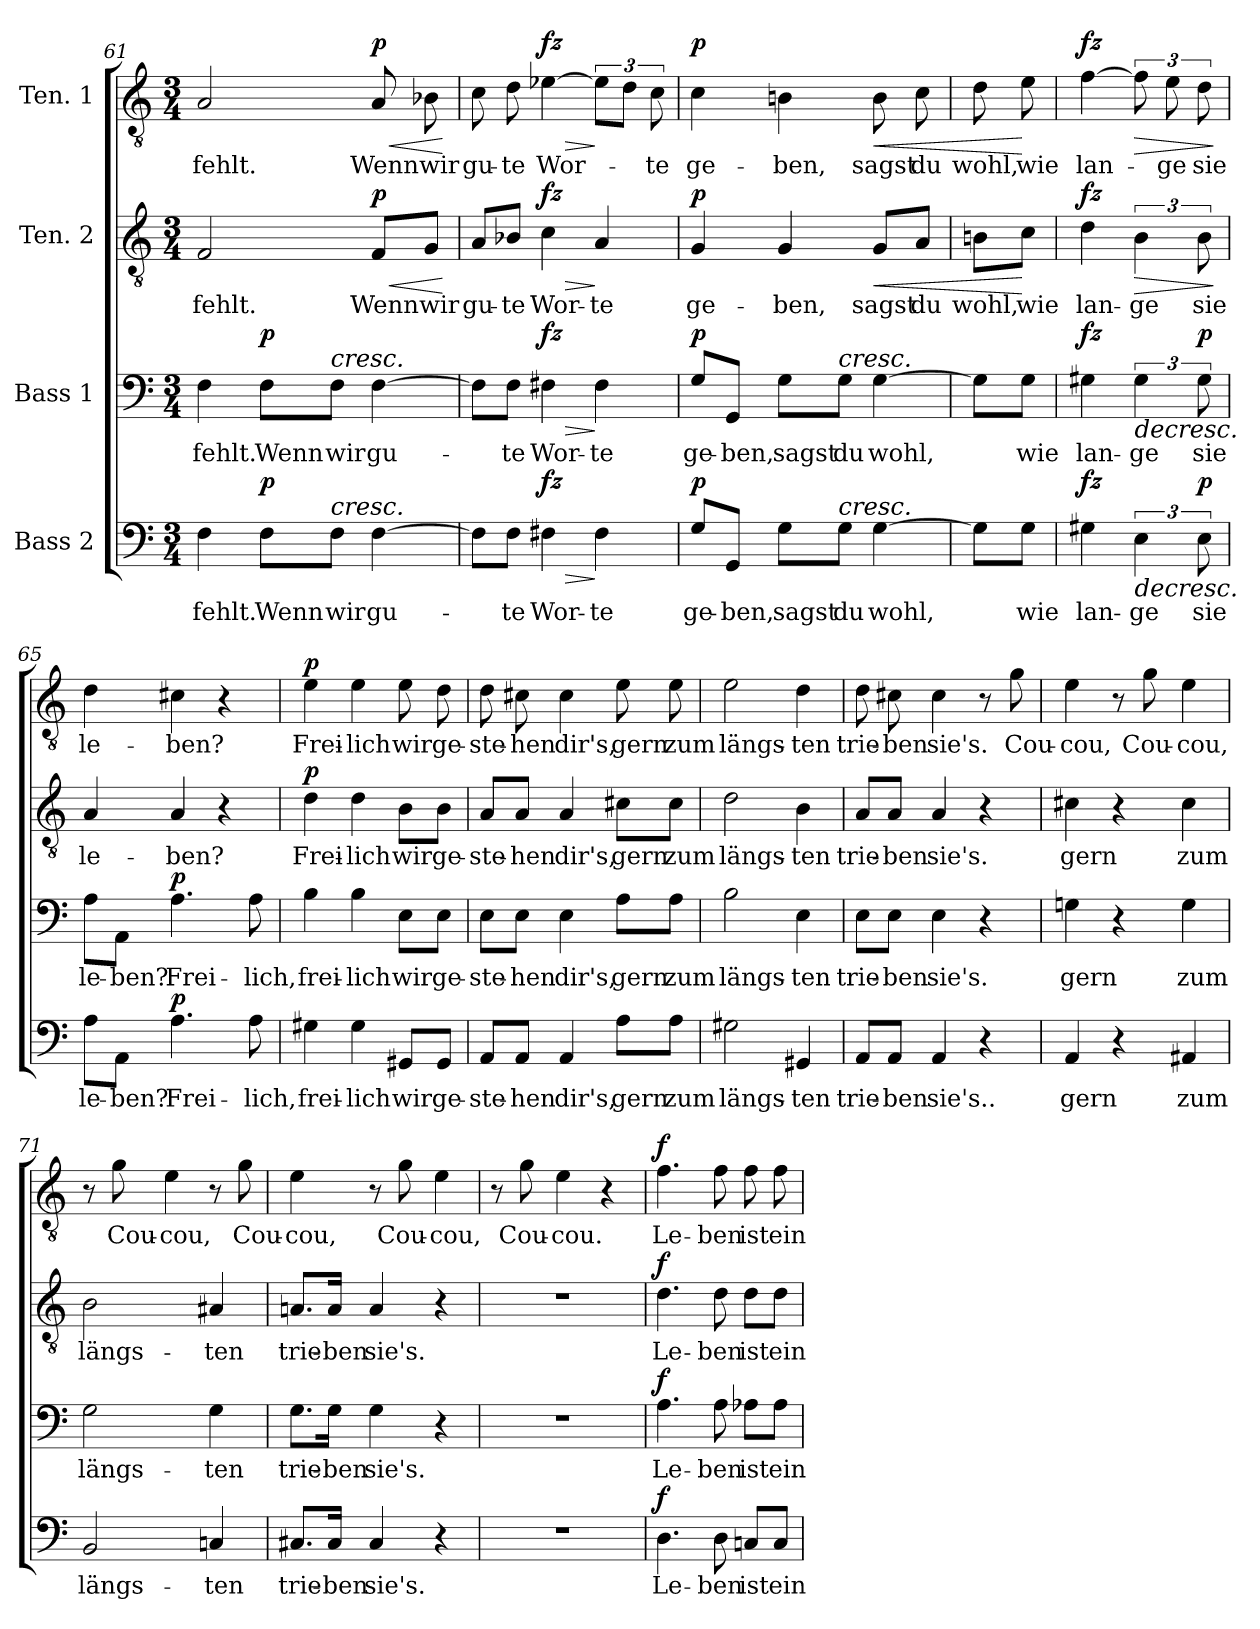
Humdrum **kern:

**kern	**text	**dynam	**kern	**text	**dynam	**kern	**text	**dynam	**kern	**text	**dynam
*part4	*part4	*part4	*part3	*part3	*part3	*part2	*part2	*part2	*part1	*part1	*part1
*staff4	*staff4	*staff4	*staff3	*staff3	*staff3	*staff2	*staff2	*staff2	*staff1	*staff1	*staff1
*I"Bass 2	*	*	*I"Bass 1	*	*	*I"Ten. 2	*	*	*I"Ten. 1	*	*
!!LO:LB:g=z
*clefF4	*	*	*clefF4	*	*	*clefGv2	*	*	*clefGv2	*	*
*k[]	*	*	*k[]	*	*	*k[]	*	*	*k[]	*	*
*M3/4	*	*	*M3/4	*	*	*M3/4	*	*	*M3/4	*	*
=61	=61	=61	=61	=61	=61	=61	=61	=61	=61	=61	=61
!	!LO:LY:b	!	!	!LO:LY:b	!	!	!LO:LY:b	!	!	!LO:LY:b	!
4F\	fehlt.	.	4F\	fehlt.	.	2F/	fehlt.	.	2A/	fehlt.	.
!	!LO:LY:b	!LO:DY:a	!	!LO:LY:b	!LO:DY:a	!	!	!	!	!	!
8F\L	Wenn	p	8F\L	Wenn	p	.	.	.	.	.	.
!	!	!	!LO:TX:a:i:t=cresc.	!	!	!	!	!	!	!	!
!LO:TX:a:i:t=cresc.	!	!	!	!	!	!	!	!	!	!	!
!	!LO:LY:b	!	!	!LO:LY:b	!	!	!	!	!	!	!
8F\J	wir	.	8F\J	wir	.	.	.	.	.	.	.
!	!LO:LY:b	!	!	!LO:LY:b	!	!	!LO:LY:b	!LO:HP:b	!	!LO:LY:b	!LO:HP:b
!	!	!	!	!	!	!	!	!LO:DY:n=1:a	!	!	!LO:DY:n=1:a
[4F\	gu-	.	[4F\	gu-	.	8F/L	Wenn	< p	8A/	Wenn	< p
!	!	!	!	!	!	!	!LO:LY:b	!	!	!LO:LY:b	!
.	.	.	.	.	.	8G/J	wir	.	8B-X\	wir	.
.	.	.	.	.	.	.	.	[	.	.	[
=62	=62	=62	=62	=62	=62	=62	=62	=62	=62	=62	=62
!	!	!	!	!	!	!	!LO:LY:b	!	!	!LO:LY:b	!
8F\L]	.	.	8F\L]	.	.	8A/L	gu-	.	8c\	gu-	.
!	!LO:LY:b	!	!	!LO:LY:b	!	!	!LO:LY:b	!	!	!LO:LY:b	!
8F\J	-te	.	8F\J	-te	.	8B-X/J	-te	.	8d\	-te	.
!	!LO:LY:b	!LO:HP:b	!	!LO:LY:b	!LO:HP:b	!	!LO:LY:b	!LO:HP:b	!	!LO:LY:b	!LO:HP:b
!	!	!LO:DY:n=1:a	!	!	!LO:DY:n=1:a	!	!	!LO:DY:n=1:a	!	!	!LO:DY:n=1:a
4F#X\	Wor-	> fz	4F#X\	Wor-	> fz	4c\	Wor-	> fz	[4e-X\	Wor-	> fz
!	!LO:LY:b	!	!	!LO:LY:b	!	!	!LO:LY:b	!	!	!	!
4F#\	-te	]	4F#\	-te	]	4A/	-te	]	12e-\L]	.	]
.	.	.	.	.	.	.	.	.	12d\J	.	.
!	!	!	!	!	!	!	!	!	!	!LO:LY:b	!
.	.	.	.	.	.	.	.	.	12c\	-te	.
=63	=63	=63	=63	=63	=63	=63	=63	=63	=63	=63	=63
!	!LO:LY:b	!LO:DY:a	!	!LO:LY:b	!LO:DY:a	!	!LO:LY:b	!LO:DY:a	!	!LO:LY:b	!LO:DY:a
8G/L	ge-	p	8G/L	ge-	p	4G/	ge-	p	4c\	ge-	p
!	!LO:LY:b	!	!	!LO:LY:b	!	!	!	!	!	!	!
8GG/J	-ben,	.	8GG/J	-ben,	.	.	.	.	.	.	.
!	!LO:LY:b	!	!	!LO:LY:b	!	!	!LO:LY:b	!	!	!LO:LY:b	!
8G\L	sagst	.	8G\L	sagst	.	4G/	-ben,	.	4Bn\	-ben,	.
!	!	!	!LO:TX:a:i:t=cresc.	!	!	!	!	!	!	!	!
!LO:TX:a:i:t=cresc.	!	!	!	!	!	!	!	!	!	!	!
!	!LO:LY:b	!	!	!LO:LY:b	!	!	!	!	!	!	!
8G\J	du	.	8G\J	du	.	.	.	.	.	.	.
!	!LO:LY:b	!	!	!LO:LY:b	!	!	!LO:LY:b	!LO:HP:b	!	!LO:LY:b	!LO:HP:b
[4G\	wohl,	.	[4G\	wohl,	.	8G/L	sagst	<	8B\	sagst	<
!	!	!	!	!	!	!	!LO:LY:b	!	!	!LO:LY:b	!
.	.	.	.	.	.	8A/J	du	.	8c\	du	.
=64	=64	=64	=64	=64	=64	=64	=64	=64	=64	=64	=64
!	!	!	!	!	!	!	!LO:LY:b	!	!	!LO:LY:b	!
8G\L]	.	.	8G\L]	.	.	8Bni\L	wohl,	.	8d\	wohl,	.
!	!LO:LY:b	!	!	!LO:LY:b	!	!	!LO:LY:b	!	!	!LO:LY:b	!
8G\J	wie	.	8G\J	wie	.	8c\J	wie	[	8e\	wie	[
!!LO:PB:g=z
=64X1	=64X1	=64X1	=64X1	=64X1	=64X1	=64X1	=64X1	=64X1	=64X1	=64X1	=64X1
!	!LO:LY:b	!LO:DY:a	!	!LO:LY:b	!LO:DY:a	!	!LO:LY:b	!LO:DY:a	!	!LO:LY:b	!LO:DY:a
4G#X\	lan-	fz	4G#X\	lan-	fz	4d\	lan-	fz	[4f\	lan-	fz
!	!LO:LY:b	!LO:HP:b	!	!LO:LY:b	!LO:HP:b	!	!LO:LY:b	!LO:HP:b	!	!	!LO:HP:b
6E\	-ge	>	6G#\	-ge	>	6B\	-ge	>	12f\]	.	>
!	!	!	!	!	!	!	!	!	!	!LO:LY:b	!
.	.	.	.	.	.	.	.	.	12e\	-ge	.
!	!LO:LY:b	!LO:DY:b	!	!LO:LY:b	!LO:DY:b	!	!LO:LY:b	!	!	!LO:LY:b	!
12E\	sie	p	12G#\	sie	p	12B\	sie	.	12d\	sie	.
.	.	]	.	.	]	.	.	]	.	.	]
=65	=65	=65	=65	=65	=65	=65	=65	=65	=65	=65	=65
!	!LO:LY:b	!	!	!LO:LY:b	!	!	!LO:LY:b	!	!	!LO:LY:b	!
8A\L	le-	.	8A\L	le-	.	4A/	le-	.	4d\	le-	.
!	!LO:LY:b	!	!	!LO:LY:b	!	!	!	!	!	!	!
8AA\J	-ben?	.	8AA\J	-ben?	.	.	.	.	.	.	.
!	!LO:LY:b	!LO:DY:a	!	!LO:LY:b	!LO:DY:a	!	!LO:LY:b	!	!	!LO:LY:b	!
4.A\	Frei-	p	4.A\	Frei-	p	4A/	-ben?	.	4c#X\	-ben?	.
.	.	.	.	.	.	4r	.	.	4r	.	.
!	!LO:LY:b	!	!	!LO:LY:b	!	!	!	!	!	!	!
8A\	-lich,	.	8A\	-lich,	.	.	.	.	.	.	.
=66	=66	=66	=66	=66	=66	=66	=66	=66	=66	=66	=66
!	!LO:LY:b	!	!	!LO:LY:b	!	!	!LO:LY:b	!LO:DY:a	!	!LO:LY:b	!LO:DY:a
4G#X\	frei-	.	4B\	frei-	.	4d\	Frei-	p	4e\	Frei-	p
!	!LO:LY:b	!	!	!LO:LY:b	!	!	!LO:LY:b	!	!	!LO:LY:b	!
4G#\	-lich	.	4B\	-lich	.	4d\	-lich	.	4e\	-lich	.
!	!LO:LY:b	!	!	!LO:LY:b	!	!	!LO:LY:b	!	!	!LO:LY:b	!
8GG#X/L	wir	.	8E\L	wir	.	8B\L	wir	.	8e\	wir	.
!	!LO:LY:b	!	!	!LO:LY:b	!	!	!LO:LY:b	!	!	!LO:LY:b	!
8GG#/J	ge-	.	8E\J	ge-	.	8B\J	ge-	.	8d\	ge-	.
=67	=67	=67	=67	=67	=67	=67	=67	=67	=67	=67	=67
!	!LO:LY:b	!	!	!LO:LY:b	!	!	!LO:LY:b	!	!	!LO:LY:b	!
8AA/L	-ste-	.	8E\L	-ste-	.	8A/L	-ste-	.	8d\	-ste-	.
!	!LO:LY:b	!	!	!LO:LY:b	!	!	!LO:LY:b	!	!	!LO:LY:b	!
8AA/J	-hen	.	8E\J	-hen	.	8A/J	-hen	.	8c#X\	-hen	.
!	!LO:LY:b	!	!	!LO:LY:b	!	!	!LO:LY:b	!	!	!LO:LY:b	!
4AA/	dir's,	.	4E\	dir's,	.	4A/	dir's,	.	4c#\	dir's,	.
!	!LO:LY:b	!	!	!LO:LY:b	!	!	!LO:LY:b	!	!	!LO:LY:b	!
8A\L	gern	.	8A\L	gern	.	8c#X\L	gern	.	8e\	gern	.
!	!LO:LY:b	!	!	!LO:LY:b	!	!	!LO:LY:b	!	!	!LO:LY:b	!
8A\J	zum	.	8A\J	zum	.	8c#\J	zum	.	8e\	zum	.
=68	=68	=68	=68	=68	=68	=68	=68	=68	=68	=68	=68
!	!LO:LY:b	!	!	!LO:LY:b	!	!	!LO:LY:b	!	!	!LO:LY:b	!
2G#X\	längs-	.	2B\	längs-	.	2d\	längs-	.	2e\	längs-	.
!	!LO:LY:b	!	!	!LO:LY:b	!	!	!LO:LY:b	!	!	!LO:LY:b	!
4GG#X/	-ten	.	4E\	-ten	.	4B\	-ten	.	4d\	-ten	.
!!LO:LB:g=z
=69	=69	=69	=69	=69	=69	=69	=69	=69	=69	=69	=69
!	!LO:LY:b	!	!	!LO:LY:b	!	!	!LO:LY:b	!	!	!LO:LY:b	!
8AA/L	trie-	.	8E\L	trie-	.	8A/L	trie-	.	8d\	trie-	.
!	!LO:LY:b	!	!	!LO:LY:b	!	!	!LO:LY:b	!	!	!LO:LY:b	!
8AA/J	-ben	.	8E\J	-ben	.	8A/J	-ben	.	8c#X\	-ben	.
!	!LO:LY:b	!	!	!LO:LY:b	!	!	!LO:LY:b	!	!	!LO:LY:b	!
4AA/	sie's..	.	4E\	sie's.	.	4A/	sie's.	.	4c#\	sie's.	.
4r	.	.	4r	.	.	4r	.	.	8r	.	.
!	!	!	!	!	!	!	!	!	!	!LO:LY:b	!
.	.	.	.	.	.	.	.	.	8g\	Cou-	.
=70	=70	=70	=70	=70	=70	=70	=70	=70	=70	=70	=70
!	!LO:LY:b	!	!	!LO:LY:b	!	!	!LO:LY:b	!	!	!LO:LY:b	!
4AA/	gern	.	4Gn\	gern	.	4c#X\	gern	.	4e\	-cou,	.
4r	.	.	4r	.	.	4r	.	.	8r	.	.
!	!	!	!	!	!	!	!	!	!	!LO:LY:b	!
.	.	.	.	.	.	.	.	.	8g\	Cou-	.
!	!LO:LY:b	!	!	!LO:LY:b	!	!	!LO:LY:b	!	!	!LO:LY:b	!
4AA#X/	zum	.	4G\	zum	.	4c#\	zum	.	4e\	-cou,	.
=71	=71	=71	=71	=71	=71	=71	=71	=71	=71	=71	=71
!	!LO:LY:b	!	!	!LO:LY:b	!	!	!LO:LY:b	!	!	!	!
2BB/	längs-	.	2G\	längs-	.	2B\	längs-	.	8r	.	.
!	!	!	!	!	!	!	!	!	!	!LO:LY:b	!
.	.	.	.	.	.	.	.	.	8g\	Cou-	.
!	!	!	!	!	!	!	!	!	!	!LO:LY:b	!
.	.	.	.	.	.	.	.	.	4e\	-cou,	.
!	!LO:LY:b	!	!	!LO:LY:b	!	!	!LO:LY:b	!	!	!	!
4Cn/	-ten	.	4G\	-ten	.	4A#X/	-ten	.	8r	.	.
!	!	!	!	!	!	!	!	!	!	!LO:LY:b	!
.	.	.	.	.	.	.	.	.	8g\	Cou-	.
=72	=72	=72	=72	=72	=72	=72	=72	=72	=72	=72	=72
!	!LO:LY:b	!	!	!LO:LY:b	!	!	!LO:LY:b	!	!	!LO:LY:b	!
8.C#X/L	trie-	.	8.G\L	trie-	.	8.An/L	trie-	.	4e\	-cou,	.
!	!LO:LY:b	!	!	!LO:LY:b	!	!	!LO:LY:b	!	!	!	!
16C#/Jk	-ben	.	16G\Jk	-ben	.	16A/Jk	-ben	.	.	.	.
!	!LO:LY:b	!	!	!LO:LY:b	!	!	!LO:LY:b	!	!	!	!
4C#/	sie's.	.	4G\	sie's.	.	4A/	sie's.	.	8r	.	.
!	!	!	!	!	!	!	!	!	!	!LO:LY:b	!
.	.	.	.	.	.	.	.	.	8g\	Cou-	.
!	!	!	!	!	!	!	!	!	!	!LO:LY:b	!
4r	.	.	4r	.	.	4r	.	.	4e\	-cou,	.
=73	=73	=73	=73	=73	=73	=73	=73	=73	=73	=73	=73
2.r	.	.	2.r	.	.	2.r	.	.	8r	.	.
!	!	!	!	!	!	!	!	!	!	!LO:LY:b	!
.	.	.	.	.	.	.	.	.	8g\	Cou-	.
!	!	!	!	!	!	!	!	!	!	!LO:LY:b	!
.	.	.	.	.	.	.	.	.	4e\	-cou.	.
.	.	.	.	.	.	.	.	.	4r	.	.
!!LO:LB:g=z
=74	=74	=74	=74	=74	=74	=74	=74	=74	=74	=74	=74
!	!LO:LY:b	!LO:DY:a	!	!LO:LY:b	!LO:DY:a	!	!LO:LY:b	!LO:DY:a	!	!LO:LY:b	!LO:DY:a
4.D\	Le-	f	4.A\	Le-	f	4.d\	Le-	f	4.f\	Le-	f
!	!LO:LY:b	!	!	!LO:LY:b	!	!	!LO:LY:b	!	!	!LO:LY:b	!
8D\	-ben	.	8A\	-ben	.	8d\	-ben	.	8f\	-ben	.
!	!LO:LY:b	!	!	!LO:LY:b	!	!	!LO:LY:b	!	!	!LO:LY:b	!
8Cn/L	ist	.	8A-X\L	ist	.	8d\L	ist	.	8f\	ist	.
!	!LO:LY:b	!	!	!LO:LY:b	!	!	!LO:LY:b	!	!	!LO:LY:b	!
8C/J	ein	.	8A-\J	ein	.	8d\J	ein	.	8f\	ein	.
=	=	=	=	=	=	=	=	=	=	=	=
*-	*-	*-	*-	*-	*-	*-	*-	*-	*-	*-	*-
